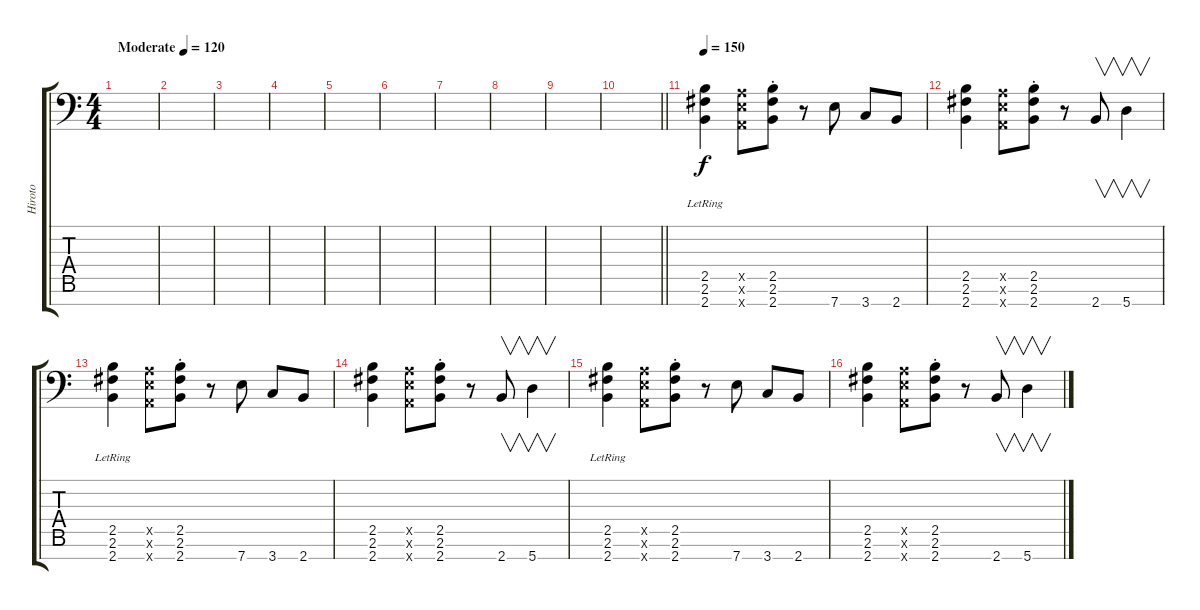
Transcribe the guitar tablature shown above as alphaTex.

\track ("Hiroto" "Hiroto") {instrument distortionguitar}
\staff {score tabs}
\tuning (E4 B3 G3 D3 A2 E2 A1) {hide}
\ts (4 4)
\tempo (120 "Moderate")
\clef f4
\ks c
|
|
|
|
|
|
|
|
|
\barLineRight lightlight
|
\section ("" "")
\tempo 150
(2.5 2.6{lr} 2.7).4 (0.5{x} 0.6{x} 0.7{x}).8 (2.5 2.6{st} 2.7).8 r.8 7.7.8 3.7.8 2.7.8 |
(2.5 2.6 2.7).4 (0.5{x} 0.6{x} 0.7{x}).8 (2.5 2.6{st} 2.7).8 r.8 2.7.8{v} 5.7.4{v} |
(2.5 2.6{lr} 2.7).4 (0.5{x} 0.6{x} 0.7{x}).8 (2.5 2.6{st} 2.7).8 r.8 7.7.8 3.7.8 2.7.8 |
(2.5 2.6 2.7).4 (0.5{x} 0.6{x} 0.7{x}).8 (2.5 2.6{st} 2.7).8 r.8 2.7.8{v} 5.7.4{v} |
(2.5 2.6{lr} 2.7).4 (0.5{x} 0.6{x} 0.7{x}).8 (2.5 2.6{st} 2.7).8 r.8 7.7.8 3.7.8 2.7.8 |
(2.5 2.6 2.7).4 (0.5{x} 0.6{x} 0.7{x}).8 (2.5 2.6{st} 2.7).8 r.8 2.7.8{v} 5.7.4{v}
